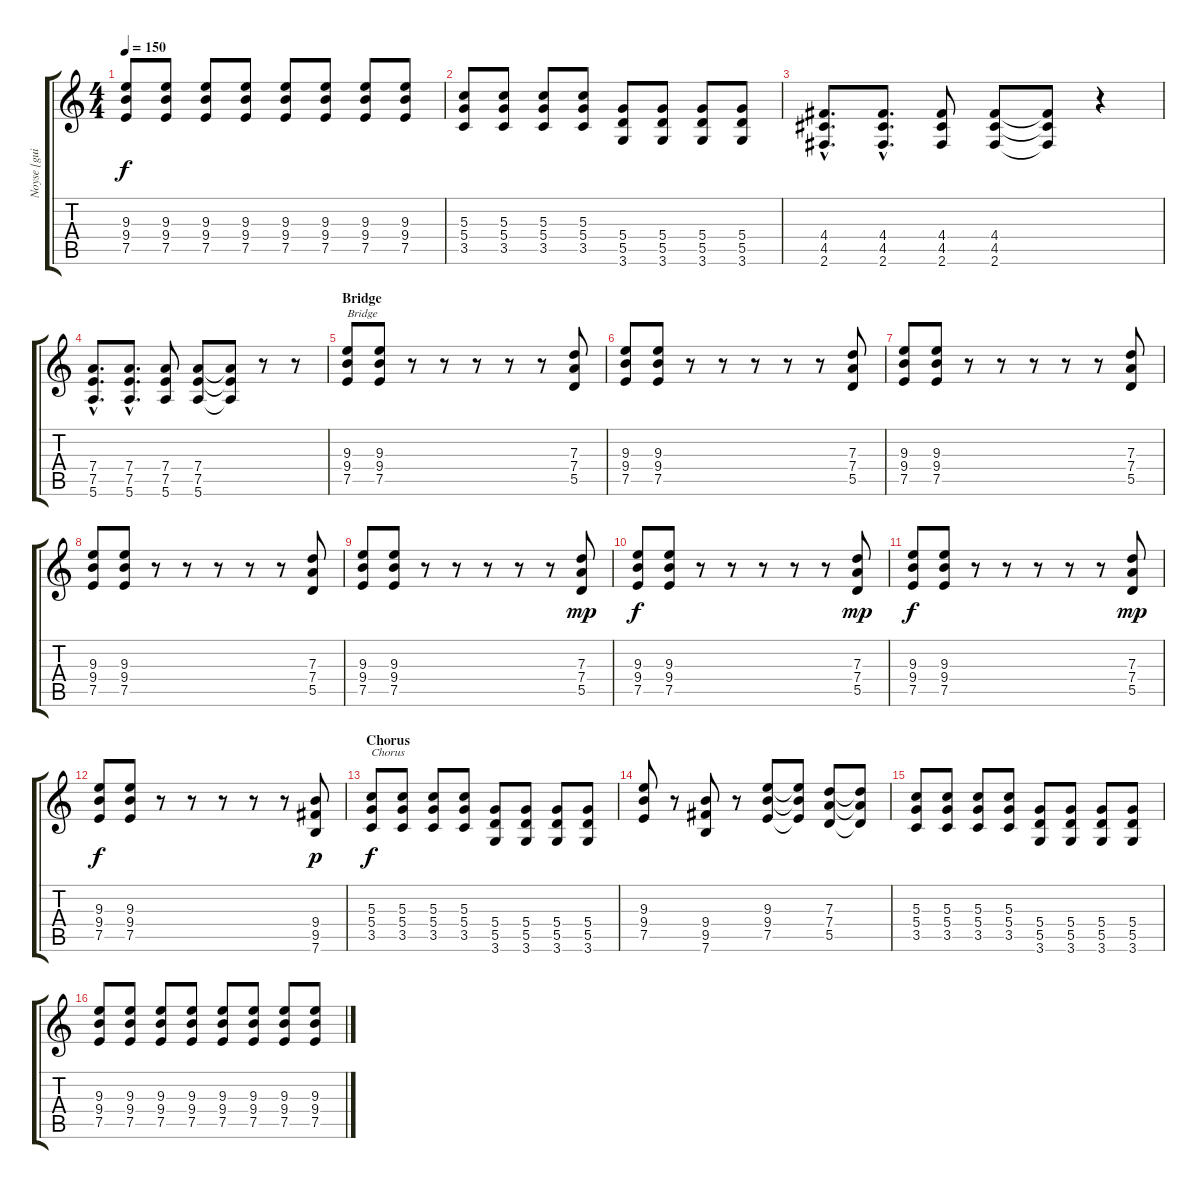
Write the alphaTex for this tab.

\track ("Noyse [guitar]" "Noyse [gui") {instrument distortionguitar}
\staff {score tabs}
\tuning (E4 B3 G3 D3 A2 E2) {hide}
\ts (4 4)
\tempo 150
\clef g2
\ks c
(9.3 9.4 7.5).8{dy f} (9.3 9.4 7.5).8 (9.3 9.4 7.5).8 (9.3 9.4 7.5).8 (9.3 9.4 7.5).8 (9.3 9.4 7.5).8 (9.3 9.4 7.5).8 (9.3 9.4 7.5).8 |
(5.3 5.4 3.5).8 (5.3 5.4 3.5).8 (5.3 5.4 3.5).8 (5.3 5.4 3.5).8 (5.4 5.5 3.6).8 (5.4 5.5 3.6).8 (5.4 5.5 3.6).8 (5.4 5.5 3.6).8 |
(4.4{hac} 4.5{hac} 2.6{hac}).8{d} (4.4{hac} 4.5{hac} 2.6{hac}).8{d} (4.4 4.5 2.6).8 (4.4 4.5 2.6).8 (4.4{t} 4.5{t} 2.6{t}).8 r.4 |
(7.4{hac} 7.5{hac} 5.6{hac}).8{d} (7.4{hac} 7.5{hac} 5.6{hac}).8{d} (7.4 7.5 5.6).8 (7.4 7.5 5.6).8 (7.4{t} 7.5{t} 5.6{t}).8 r.8 r.8 |
\section ("" "Bridge")
(9.3 9.4 7.5).8{txt "Bridge"} (9.3 9.4 7.5).8 r.8 r.8 r.8 r.8 r.8 (7.3 7.4 5.5).8 |
(9.3 9.4 7.5).8 (9.3 9.4 7.5).8 r.8 r.8 r.8 r.8 r.8 (7.3 7.4 5.5).8 |
(9.3 9.4 7.5).8 (9.3 9.4 7.5).8 r.8 r.8 r.8 r.8 r.8 (7.3 7.4 5.5).8 |
(9.3 9.4 7.5).8 (9.3 9.4 7.5).8 r.8 r.8 r.8 r.8 r.8 (7.3 7.4 5.5).8 |
(9.3 9.4 7.5).8 (9.3 9.4 7.5).8 r.8 r.8 r.8 r.8 r.8 (7.3 7.4 5.5).8{dy mp} |
(9.3 9.4 7.5).8{dy f} (9.3 9.4 7.5).8 r.8 r.8 r.8 r.8 r.8 (7.3 7.4 5.5).8{dy mp} |
(9.3 9.4 7.5).8{dy f} (9.3 9.4 7.5).8 r.8 r.8 r.8 r.8 r.8 (7.3 7.4 5.5).8{dy mp} |
(9.3 9.4 7.5).8{dy f} (9.3 9.4 7.5).8 r.8 r.8 r.8 r.8 r.8 (9.4 9.5 7.6).8{dy p} |
\section ("" "Chorus")
(5.3 5.4 3.5).8{txt "Chorus" dy f} (5.3 5.4 3.5).8 (5.3 5.4 3.5).8 (5.3 5.4 3.5).8 (5.4 5.5 3.6).8 (5.4 5.5 3.6).8 (5.4 5.5 3.6).8 (5.4 5.5 3.6).8 |
(9.3 9.4 7.5).8 r.8 (9.4 9.5 7.6).8 r.8 (9.3 9.4 7.5).8 (9.3{t} 9.4{t} 7.5{t}).8 (7.3 7.4 5.5).8 (7.3{t} 7.4{t} 5.5{t}).8 |
(5.3 5.4 3.5).8 (5.3 5.4 3.5).8 (5.3 5.4 3.5).8 (5.3 5.4 3.5).8 (5.4 5.5 3.6).8 (5.4 5.5 3.6).8 (5.4 5.5 3.6).8 (5.4 5.5 3.6).8 |
(9.3 9.4 7.5).8 (9.3 9.4 7.5).8 (9.3 9.4 7.5).8 (9.3 9.4 7.5).8 (9.3 9.4 7.5).8 (9.3 9.4 7.5).8 (9.3 9.4 7.5).8 (9.3 9.4 7.5).8
